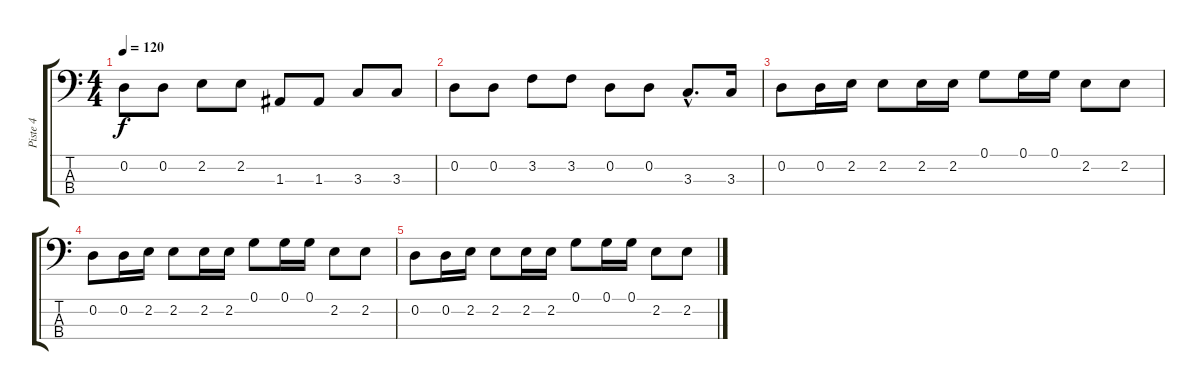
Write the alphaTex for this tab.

\track ("Piste 4" "Piste 4") {instrument acousticbass}
\staff {score tabs}
\tuning (G2 D2 A1 E1) {hide}
\ts (4 4)
\tempo 120
\clef f4
\ks c
0.2.8{dy f} 0.2.8 2.2.8 2.2.8 1.3.8 1.3.8 3.3.8 3.3.8 |
0.2.8 0.2.8 3.2.8 3.2.8 0.2.8 0.2.8 3.3{hac}.8{d} 3.3.16 |
0.2.8 0.2.16 2.2.16 2.2.8 2.2.16 2.2.16 0.1.8 0.1.16 0.1.16 2.2.8 2.2.8 |
0.2.8 0.2.16 2.2.16 2.2.8 2.2.16 2.2.16 0.1.8 0.1.16 0.1.16 2.2.8 2.2.8 |
0.2.8 0.2.16 2.2.16 2.2.8 2.2.16 2.2.16 0.1.8 0.1.16 0.1.16 2.2.8 2.2.8
